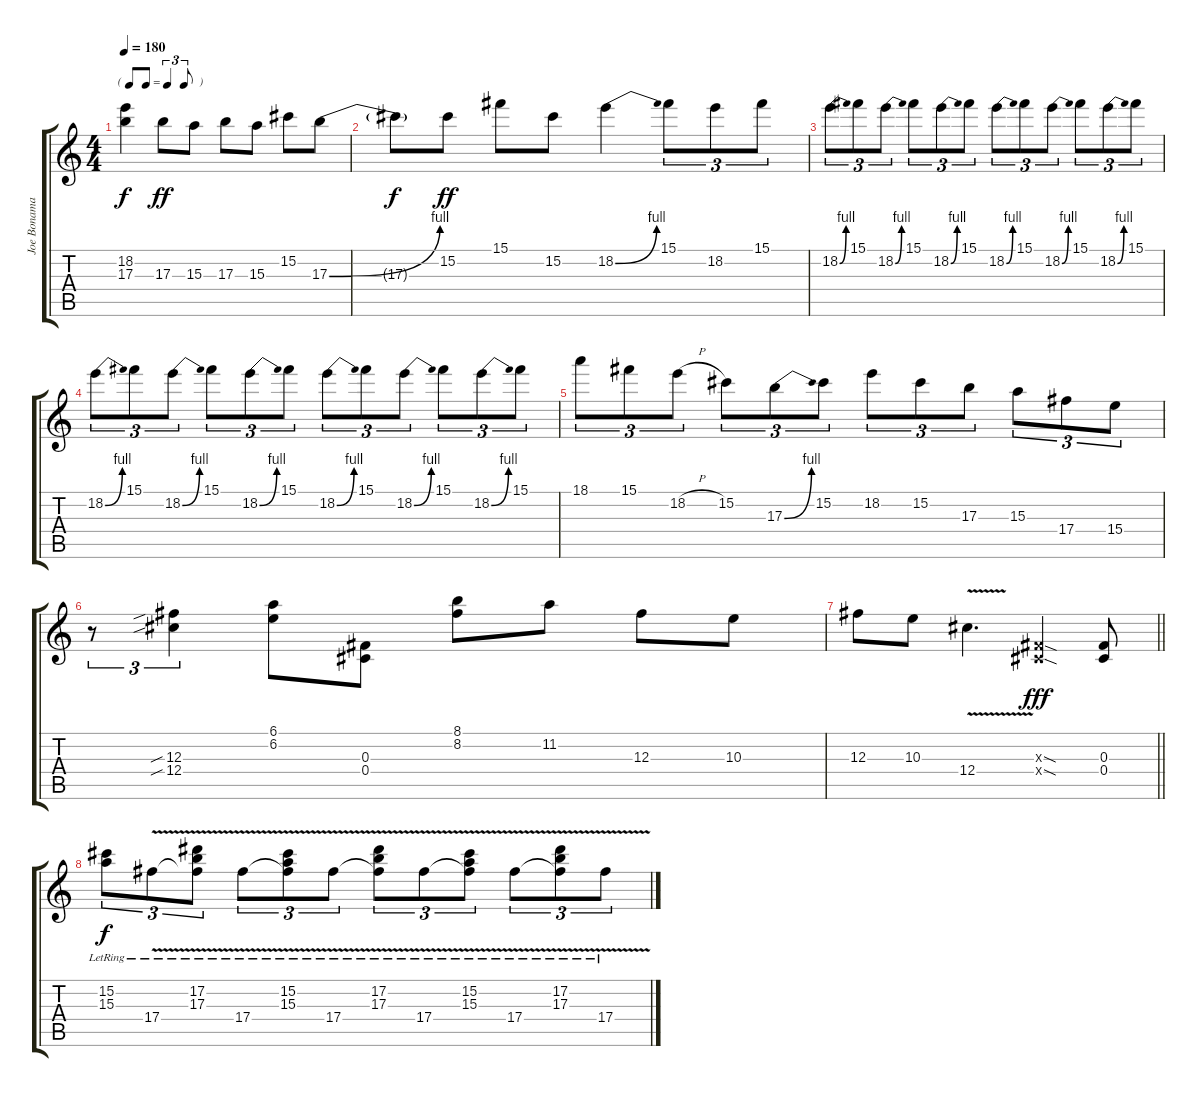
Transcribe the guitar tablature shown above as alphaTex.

\track ("Joe Bonamassa" "Joe Bonama") {instrument overdrivenguitar}
\staff {score tabs}
\tuning (Eb4 Bb3 Gb3 Db3 Ab2 Eb2) {hide}
\ts (4 4)
\tf triplet8th
\tempo 180
\clef g2
\ks c
(18.2{t} 17.3{t}).4{dy f} 17.3.8{dy ff} 15.3.8 17.3.8 15.3.8 15.2.8 17.3{be (bend 0 0 60 4)}.8 |
17.3{t}.8{dy f} 15.2.8{dy ff} 15.1.8 15.2.8 18.2{be (bend 0 0 60 4)}.4 15.1.8{tu (3 2)} 18.2.8{tu (3 2)} 15.1.8{tu (3 2)} |
18.2{be (bend 0 0 60 4)}.8{tu (3 2)} 15.1.8{tu (3 2)} 18.2{be (bend 0 0 60 4)}.8{tu (3 2)} 15.1.8{tu (3 2)} 18.2{be (bend 0 0 60 4)}.8{tu (3 2)} 15.1.8{tu (3 2)} 18.2{be (bend 0 0 60 4)}.8{tu (3 2)} 15.1.8{tu (3 2)} 18.2{be (bend 0 0 60 4)}.8{tu (3 2)} 15.1.8{tu (3 2)} 18.2{be (bend 0 0 60 4)}.8{tu (3 2)} 15.1.8{tu (3 2)} |
18.2{be (bend 0 0 60 4)}.8{tu (3 2)} 15.1.8{tu (3 2)} 18.2{be (bend 0 0 60 4)}.8{tu (3 2)} 15.1.8{tu (3 2)} 18.2{be (bend 0 0 60 4)}.8{tu (3 2)} 15.1.8{tu (3 2)} 18.2{be (bend 0 0 60 4)}.8{tu (3 2)} 15.1.8{tu (3 2)} 18.2{be (bend 0 0 60 4)}.8{tu (3 2)} 15.1.8{tu (3 2)} 18.2{be (bend 0 0 60 4)}.8{tu (3 2)} 15.1.8{tu (3 2)} |
18.1.8{tu (3 2)} 15.1.8{tu (3 2)} 18.2{h}.8{tu (3 2)} 15.2.8{tu (3 2)} 17.3{be (bend 0 0 60 4)}.8{tu (3 2)} 15.2.8{tu (3 2)} 18.2.8{tu (3 2)} 15.2.8{tu (3 2)} 17.3.8{tu (3 2)} 15.3.8{tu (3 2)} 17.4.8{tu (3 2)} 15.4.8{tu (3 2)} |
r.8{tu (3 2)} (12.3{sib} 12.4{sib}).4{tu (3 2)} (6.1 6.2).8 (0.3 0.4).8 (8.1 8.2).8 11.2.8 12.3.8 10.3.8 |
\barLineRight lightlight
12.3.8 10.3.8 12.4{v}.4{d} (0.3{sod x} 0.4{sod x}).4{dy fff} (0.3 0.4).8 |
(15.2{lr} 15.3{lr}).8{tu (3 2) dy f} 17.4{v lr}.8{tu (3 2)} (17.2{lr} 17.3{lr} 17.4{t}).8{tu (3 2)} 17.4{v lr}.8{tu (3 2)} (15.2{lr} 15.3{lr} 17.4{t}).8{tu (3 2)} 17.4{v lr}.8{tu (3 2)} (17.2{lr} 17.3{lr} 17.4{t}).8{tu (3 2)} 17.4{v lr}.8{tu (3 2)} (15.2{lr} 15.3{lr} 17.4{t}).8{tu (3 2)} 17.4{v lr}.8{tu (3 2)} (17.2{lr} 17.3{lr} 17.4{t}).8{tu (3 2)} 17.4{v lr}.8{tu (3 2)}
